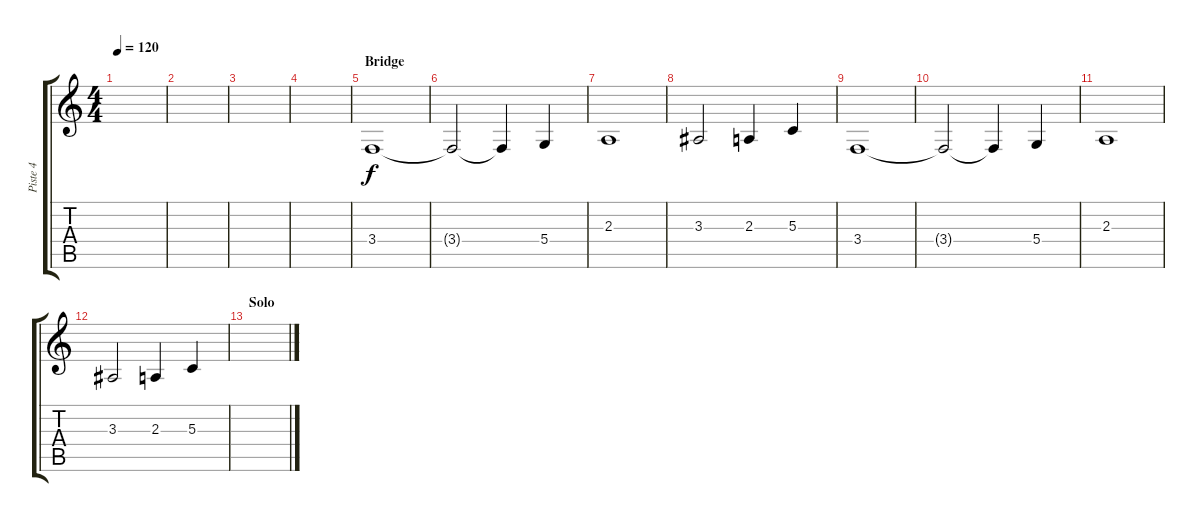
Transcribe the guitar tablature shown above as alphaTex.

\track ("Piste 4" "Piste 4") {instrument choiraahs}
\staff {score tabs}
\tuning (E4 B3 G3 D3 A2 E2) {hide}
\ts (4 4)
\tempo 120
\clef g2
\ks c
|
|
|
|
\section ("" "Bridge")
3.4.1 |
3.4{t}.2 3.4{t}.4 5.4.4 |
2.3.1 |
3.3.2 2.3.4 5.3.4 |
3.4.1 |
3.4{t}.2 3.4{t}.4 5.4.4 |
2.3.1 |
3.3.2 2.3.4 5.3.4 |
\section ("" "Solo")
